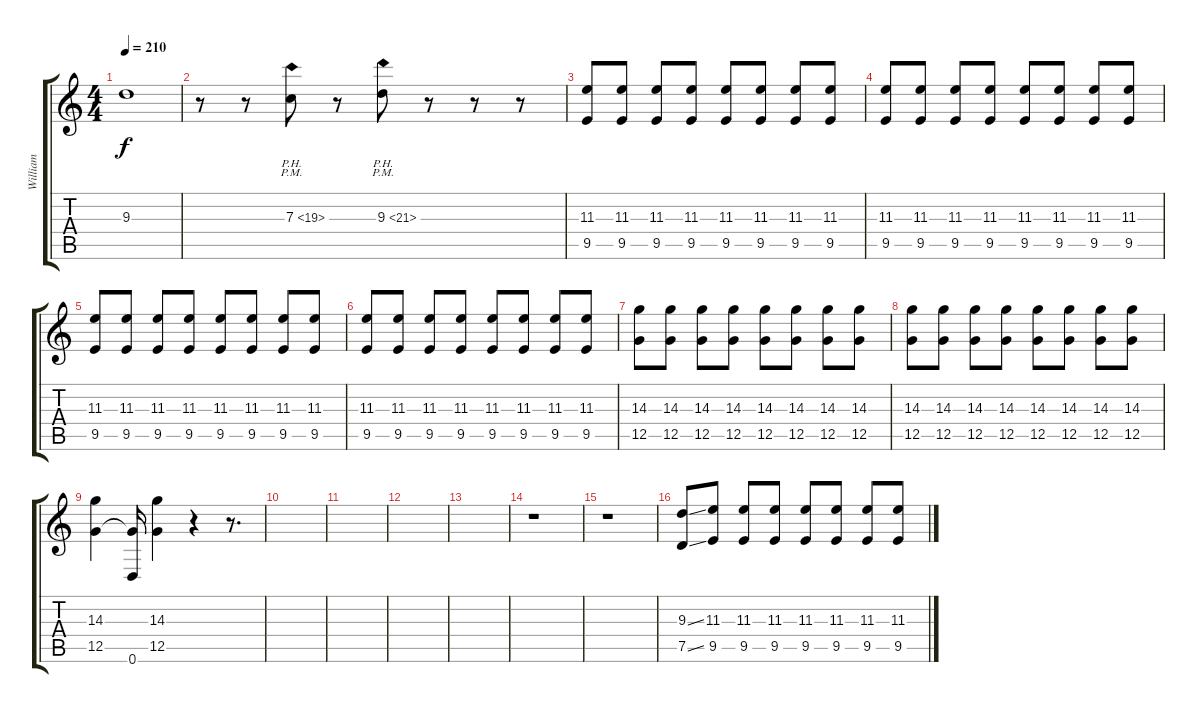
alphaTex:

\track ("William" "William") {instrument distortionguitar}
\staff {score tabs}
\tuning (D4 A3 F3 C3 G2 D2) {hide}
\ts (4 4)
\tempo 210
\clef g2
\ks c
9.3{t}.1{dy f} |
r.8 r.8 7.3{ph 12 pm}.8 r.8 9.3{ph 12 pm}.8 r.8 r.8 r.8 |
(11.3 9.5).8 (11.3 9.5).8 (11.3 9.5).8 (11.3 9.5).8 (11.3 9.5).8 (11.3 9.5).8 (11.3 9.5).8 (11.3 9.5).8 |
(11.3 9.5).8 (11.3 9.5).8 (11.3 9.5).8 (11.3 9.5).8 (11.3 9.5).8 (11.3 9.5).8 (11.3 9.5).8 (11.3 9.5).8 |
(11.3 9.5).8 (11.3 9.5).8 (11.3 9.5).8 (11.3 9.5).8 (11.3 9.5).8 (11.3 9.5).8 (11.3 9.5).8 (11.3 9.5).8 |
(11.3 9.5).8 (11.3 9.5).8 (11.3 9.5).8 (11.3 9.5).8 (11.3 9.5).8 (11.3 9.5).8 (11.3 9.5).8 (11.3 9.5).8 |
(14.3 12.5).8 (14.3 12.5).8 (14.3 12.5).8 (14.3 12.5).8 (14.3 12.5).8 (14.3 12.5).8 (14.3 12.5).8 (14.3 12.5).8 |
(14.3 12.5).8 (14.3 12.5).8 (14.3 12.5).8 (14.3 12.5).8 (14.3 12.5).8 (14.3 12.5).8 (14.3 12.5).8 (14.3 12.5).8 |
(14.3 12.5).4 (12.5{t} 0.6).16 (14.3 12.5).4 r.4 r.8{d} |
|
|
|
|
r.1 |
r.1 |
(9.3{ss} 7.5{ss}).8 (11.3 9.5).8 (11.3 9.5).8 (11.3 9.5).8 (11.3 9.5).8 (11.3 9.5).8 (11.3 9.5).8 (11.3 9.5).8
